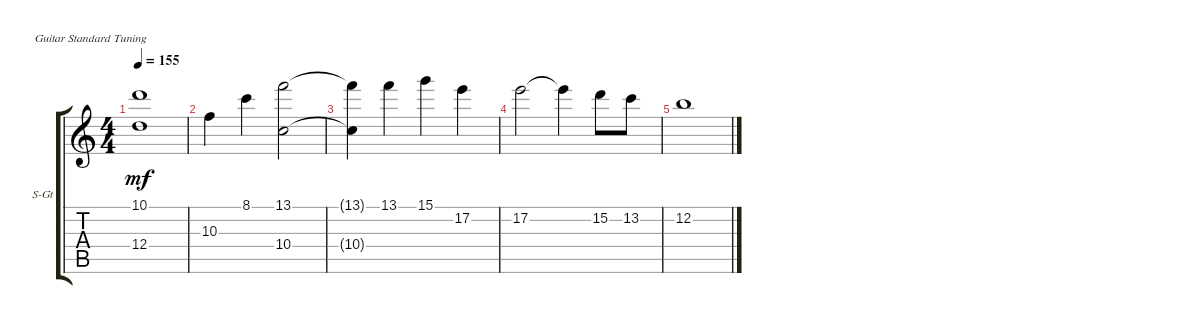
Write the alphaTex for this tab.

\defaultSystemsLayout 4
\bracketExtendMode groupsimilarinstruments
\firstSystemTrackNameOrientation horizontal
\otherSystemsTrackNameOrientation horizontal
\track ("Steel Guitar" "S-Gt") {instrument acousticguitarsteel}
\staff {score tabs}
\tuning (E4 B3 G3 D3 A2 E2)
\ts (4 4)
\tempo 155
\clef g2
\scale
0.333333
\ks c
(12.4 10.1).1{dy mf} |
\scale
0.333333 10.3.4 8.1.4 (13.1 10.4).2 |
\scale
0.333333 (13.1{t} 10.4{t}).4 13.1.4 15.1.4 17.2.4 |
\scale
0.333333 17.2.2 17.2{t}.4 15.2.8 13.2.8 |
\scale
0.333333 12.2.1 |
\scale
0.333333 |
\scale
0.333333 |
\scale
0.333333 |
\scale
0.333333 |
\scale
0.333333 |
\scale
0.333333 |
\scale
0.333333 |
\scale
0.333333
